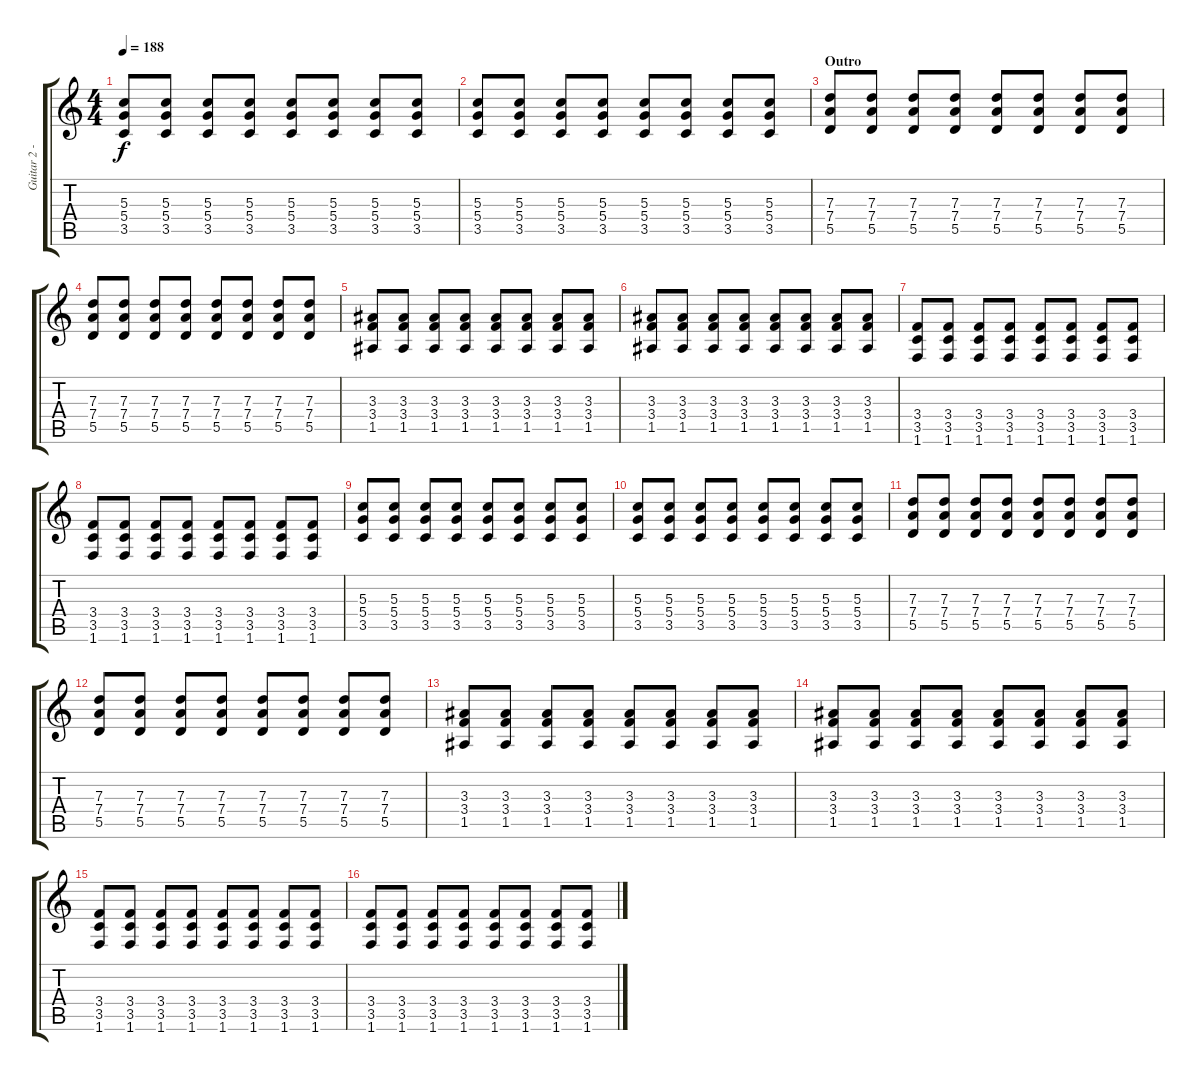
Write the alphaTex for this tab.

\track ("Guitar 2 - Greg Hetson" "Guitar 2 -") {instrument distortionguitar}
\staff {score tabs}
\tuning (E4 B3 G3 D3 A2 E2) {hide}
\ts (4 4)
\tempo 188
\clef g2
\ks c
(5.3 5.4 3.5).8{dy f} (5.3 5.4 3.5).8 (5.3 5.4 3.5).8 (5.3 5.4 3.5).8 (5.3 5.4 3.5).8 (5.3 5.4 3.5).8 (5.3 5.4 3.5).8 (5.3 5.4 3.5).8 |
(5.3 5.4 3.5).8 (5.3 5.4 3.5).8 (5.3 5.4 3.5).8 (5.3 5.4 3.5).8 (5.3 5.4 3.5).8 (5.3 5.4 3.5).8 (5.3 5.4 3.5).8 (5.3 5.4 3.5).8 |
\section ("" "Outro")
(7.3 7.4 5.5).8 (7.3 7.4 5.5).8 (7.3 7.4 5.5).8 (7.3 7.4 5.5).8 (7.3 7.4 5.5).8 (7.3 7.4 5.5).8 (7.3 7.4 5.5).8 (7.3 7.4 5.5).8 |
(7.3 7.4 5.5).8 (7.3 7.4 5.5).8 (7.3 7.4 5.5).8 (7.3 7.4 5.5).8 (7.3 7.4 5.5).8 (7.3 7.4 5.5).8 (7.3 7.4 5.5).8 (7.3 7.4 5.5).8 |
(3.3 3.4 1.5).8 (3.3 3.4 1.5).8 (3.3 3.4 1.5).8 (3.3 3.4 1.5).8 (3.3 3.4 1.5).8 (3.3 3.4 1.5).8 (3.3 3.4 1.5).8 (3.3 3.4 1.5).8 |
(3.3 3.4 1.5).8 (3.3 3.4 1.5).8 (3.3 3.4 1.5).8 (3.3 3.4 1.5).8 (3.3 3.4 1.5).8 (3.3 3.4 1.5).8 (3.3 3.4 1.5).8 (3.3 3.4 1.5).8 |
(3.4 3.5 1.6).8 (3.4 3.5 1.6).8 (3.4 3.5 1.6).8 (3.4 3.5 1.6).8 (3.4 3.5 1.6).8 (3.4 3.5 1.6).8 (3.4 3.5 1.6).8 (3.4 3.5 1.6).8 |
(3.4 3.5 1.6).8 (3.4 3.5 1.6).8 (3.4 3.5 1.6).8 (3.4 3.5 1.6).8 (3.4 3.5 1.6).8 (3.4 3.5 1.6).8 (3.4 3.5 1.6).8 (3.4 3.5 1.6).8 |
(5.3 5.4 3.5).8 (5.3 5.4 3.5).8 (5.3 5.4 3.5).8 (5.3 5.4 3.5).8 (5.3 5.4 3.5).8 (5.3 5.4 3.5).8 (5.3 5.4 3.5).8 (5.3 5.4 3.5).8 |
(5.3 5.4 3.5).8 (5.3 5.4 3.5).8 (5.3 5.4 3.5).8 (5.3 5.4 3.5).8 (5.3 5.4 3.5).8 (5.3 5.4 3.5).8 (5.3 5.4 3.5).8 (5.3 5.4 3.5).8 |
(7.3 7.4 5.5).8 (7.3 7.4 5.5).8 (7.3 7.4 5.5).8 (7.3 7.4 5.5).8 (7.3 7.4 5.5).8 (7.3 7.4 5.5).8 (7.3 7.4 5.5).8 (7.3 7.4 5.5).8 |
(7.3 7.4 5.5).8 (7.3 7.4 5.5).8 (7.3 7.4 5.5).8 (7.3 7.4 5.5).8 (7.3 7.4 5.5).8 (7.3 7.4 5.5).8 (7.3 7.4 5.5).8 (7.3 7.4 5.5).8 |
(3.3 3.4 1.5).8 (3.3 3.4 1.5).8 (3.3 3.4 1.5).8 (3.3 3.4 1.5).8 (3.3 3.4 1.5).8 (3.3 3.4 1.5).8 (3.3 3.4 1.5).8 (3.3 3.4 1.5).8 |
(3.3 3.4 1.5).8 (3.3 3.4 1.5).8 (3.3 3.4 1.5).8 (3.3 3.4 1.5).8 (3.3 3.4 1.5).8 (3.3 3.4 1.5).8 (3.3 3.4 1.5).8 (3.3 3.4 1.5).8 |
(3.4 3.5 1.6).8 (3.4 3.5 1.6).8 (3.4 3.5 1.6).8 (3.4 3.5 1.6).8 (3.4 3.5 1.6).8 (3.4 3.5 1.6).8 (3.4 3.5 1.6).8 (3.4 3.5 1.6).8 |
(3.4 3.5 1.6).8 (3.4 3.5 1.6).8 (3.4 3.5 1.6).8 (3.4 3.5 1.6).8 (3.4 3.5 1.6).8 (3.4 3.5 1.6).8 (3.4 3.5 1.6).8 (3.4 3.5 1.6).8
